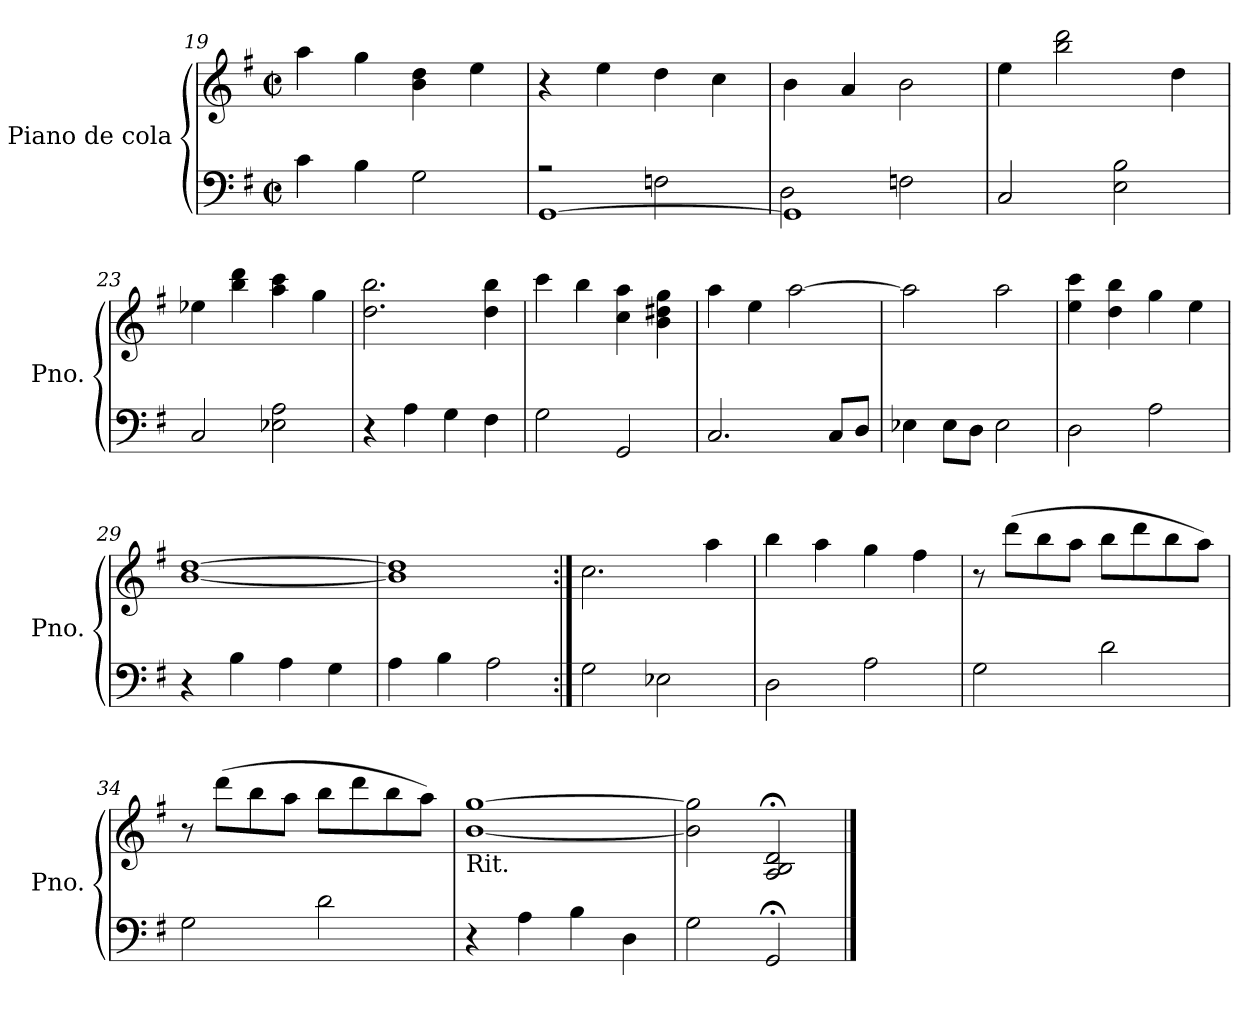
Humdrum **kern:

**kern	**kern
*part1	*part1
*staff2	*staff1
*I"Piano de cola	*
*I'Pno.	*
!!LO:PB:g=z
*clefF4	*clefG2
*k[f#]	*k[f#]
*M2/2	*M2/2
*met(c|)	*met(c|)
=19	=19
4c\	4aa\
4B\	4gg\
2G\	4b\ 4dd\
.	4ee\
=20	=20
*^	*
[1GG	2rA	4r
.	.	4ee\
.	2Fn\	4dd\
.	.	4cc\
=21	=21	=21
1GG]	2D\	4b\
.	.	4a/
.	2Fn\	2b\
*v	*v	*
=22	=22
2C/	4ee\
.	2bb\ 2ddd\
2E\ 2B\	.
.	4dd\
!!LO:LB:g=z
=23	=23
2C/	4ee-X\
.	4bb\ 4ddd\
2E-X\ 2A\	4aa\ 4ccc\
.	4gg\
=24	=24
4r	2.dd\ 2.bb\
4A\	.
4G\	.
4F#\	4dd\ 4bb\
=25	=25
2G\	4ccc\
.	4bb\
2GG/	4cc\ 4aa\
.	4b\ 4dd#X\ 4gg\
=26	=26
2.C/	4aa\
.	4ee\
.	[2aa\
8C/L	.
8D/J	.
!!LO:LB:g=z
=27	=27
4E-X\	2aa\]
8E-\L	.
8D\J	.
2E-\	2aa\
=28	=28
2D\	4ee\ 4ccc\
.	4dd\ 4bb\
2A\	4gg\
.	4ee\
=29	=29
4r	[1b [1dd
4B\	.
4A\	.
4G\	.
=30	=30
4A\	1b] 1dd]
4B\	.
2A\	.
!!LO:LB:g=z
=31:|!	=31:|!
2G\	2.cc\
2E-X\	.
.	4aa\
=32	=32
2D\	4bb\
.	4aa\
2A\	4gg\
.	4ff#\
=33	=33
*	*MM90
2G\	8r
.	(8ddd\L
.	8bb\
.	8aa\J
2d\	8bb\L
.	8ddd\
.	8bb\
.	8aa\J)
!!LO:LB:g=z
=34	=34
2G\	8r
.	(8ddd\L
.	8bb\
.	8aa\J
2d\	8bb\L
.	8ddd\
.	8bb\
.	8aa\J)
=35	=35
*	*MM80
!	!LO:TX:b:t=Rit.
4r	[1b [1gg
4A\	.
4B\	.
4D\	.
=36	=36
2G\	2b\] 2gg\]
2GG;</	2A/;< 2B/;< 2d/;<
==	==
*-	*-
